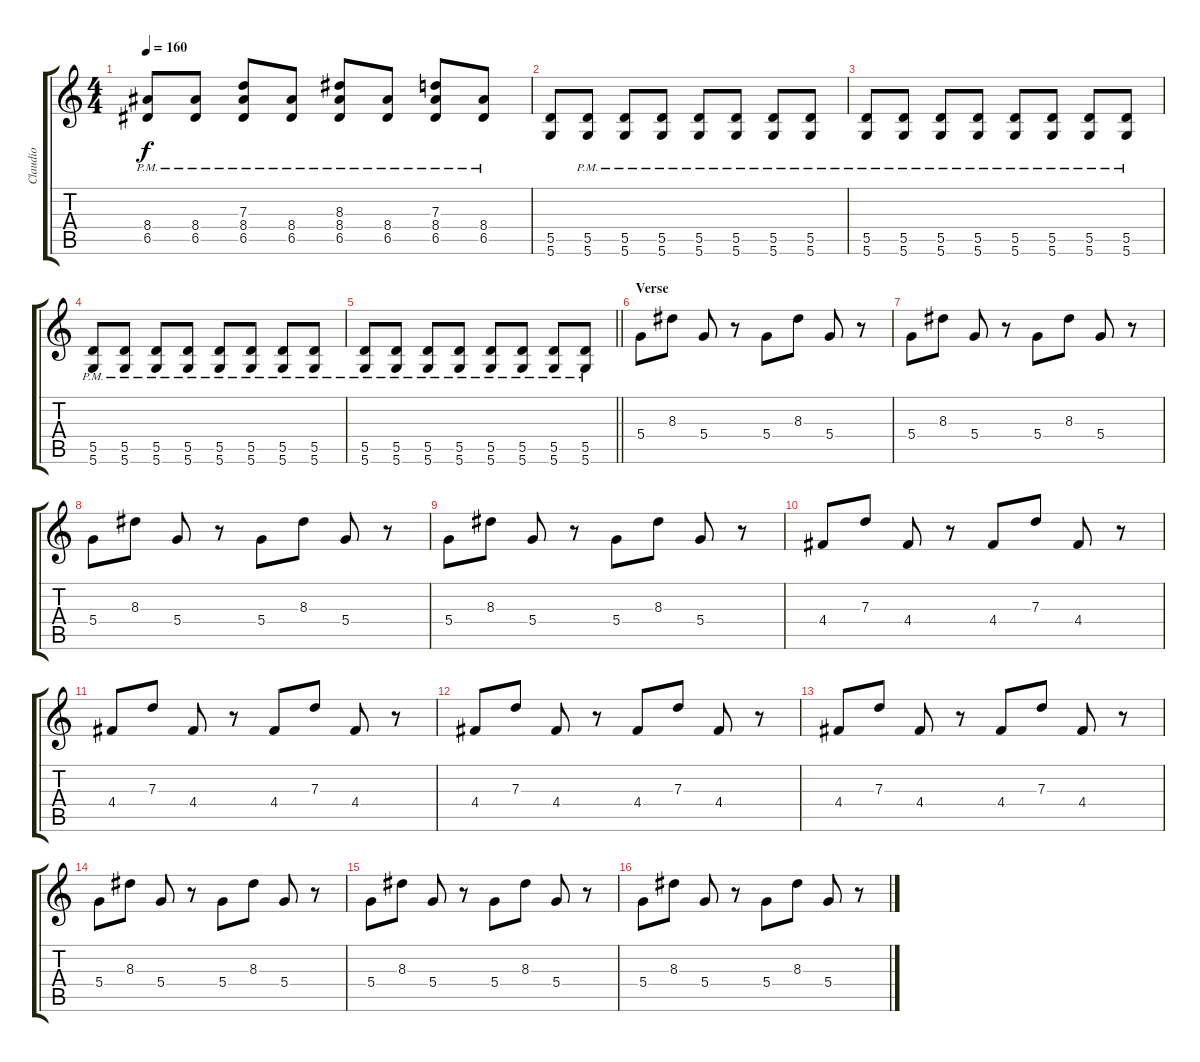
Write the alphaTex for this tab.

\track ("Claudio" "Claudio") {instrument overdrivenguitar}
\staff {score tabs}
\tuning (E4 B3 G3 D3 A2 D2) {hide}
\ts (4 4)
\tempo 160
\clef g2
\ks c
(8.4{pm} 6.5{pm}).8{dy f} (8.4{pm} 6.5{pm}).8 (7.3 8.4{pm} 6.5{pm}).8 (8.4{pm} 6.5{pm}).8 (8.3 8.4{pm} 6.5{pm}).8 (8.4{pm} 6.5{pm}).8 (7.3 8.4{pm} 6.5{pm}).8 (8.4{pm} 6.5{pm}).8 |
(5.5 5.6).8 (5.5{pm} 5.6{pm}).8 (5.5{pm} 5.6{pm}).8 (5.5{pm} 5.6{pm}).8 (5.5{pm} 5.6{pm}).8 (5.5{pm} 5.6{pm}).8 (5.5{pm} 5.6{pm}).8 (5.5{pm} 5.6{pm}).8 |
(5.5{pm} 5.6{pm}).8 (5.5{pm} 5.6{pm}).8 (5.5{pm} 5.6{pm}).8 (5.5{pm} 5.6{pm}).8 (5.5{pm} 5.6{pm}).8 (5.5{pm} 5.6{pm}).8 (5.5{pm} 5.6{pm}).8 (5.5{pm} 5.6{pm}).8 |
(5.5{pm} 5.6{pm}).8 (5.5{pm} 5.6{pm}).8 (5.5{pm} 5.6{pm}).8 (5.5{pm} 5.6{pm}).8 (5.5{pm} 5.6{pm}).8 (5.5{pm} 5.6{pm}).8 (5.5{pm} 5.6{pm}).8 (5.5{pm} 5.6{pm}).8 |
\barLineRight lightlight
(5.5{pm} 5.6{pm}).8 (5.5{pm} 5.6{pm}).8 (5.5{pm} 5.6{pm}).8 (5.5{pm} 5.6{pm}).8 (5.5{pm} 5.6{pm}).8 (5.5{pm} 5.6{pm}).8 (5.5{pm} 5.6{pm}).8 (5.5{pm} 5.6{pm}).8 |
\section ("" "Verse")
5.4.8 8.3.8 5.4.8 r.8 5.4.8 8.3.8 5.4.8 r.8 |
5.4.8 8.3.8 5.4.8 r.8 5.4.8 8.3.8 5.4.8 r.8 |
5.4.8 8.3.8 5.4.8 r.8 5.4.8 8.3.8 5.4.8 r.8 |
5.4.8 8.3.8 5.4.8 r.8 5.4.8 8.3.8 5.4.8 r.8 |
4.4.8 7.3.8 4.4.8 r.8 4.4.8 7.3.8 4.4.8 r.8 |
4.4.8 7.3.8 4.4.8 r.8 4.4.8 7.3.8 4.4.8 r.8 |
4.4.8 7.3.8 4.4.8 r.8 4.4.8 7.3.8 4.4.8 r.8 |
4.4.8 7.3.8 4.4.8 r.8 4.4.8 7.3.8 4.4.8 r.8 |
5.4.8{instrument overdrivenguitar} 8.3.8 5.4.8 r.8 5.4.8 8.3.8 5.4.8 r.8 |
5.4.8 8.3.8 5.4.8 r.8 5.4.8 8.3.8 5.4.8 r.8 |
5.4.8 8.3.8 5.4.8 r.8 5.4.8 8.3.8 5.4.8 r.8
